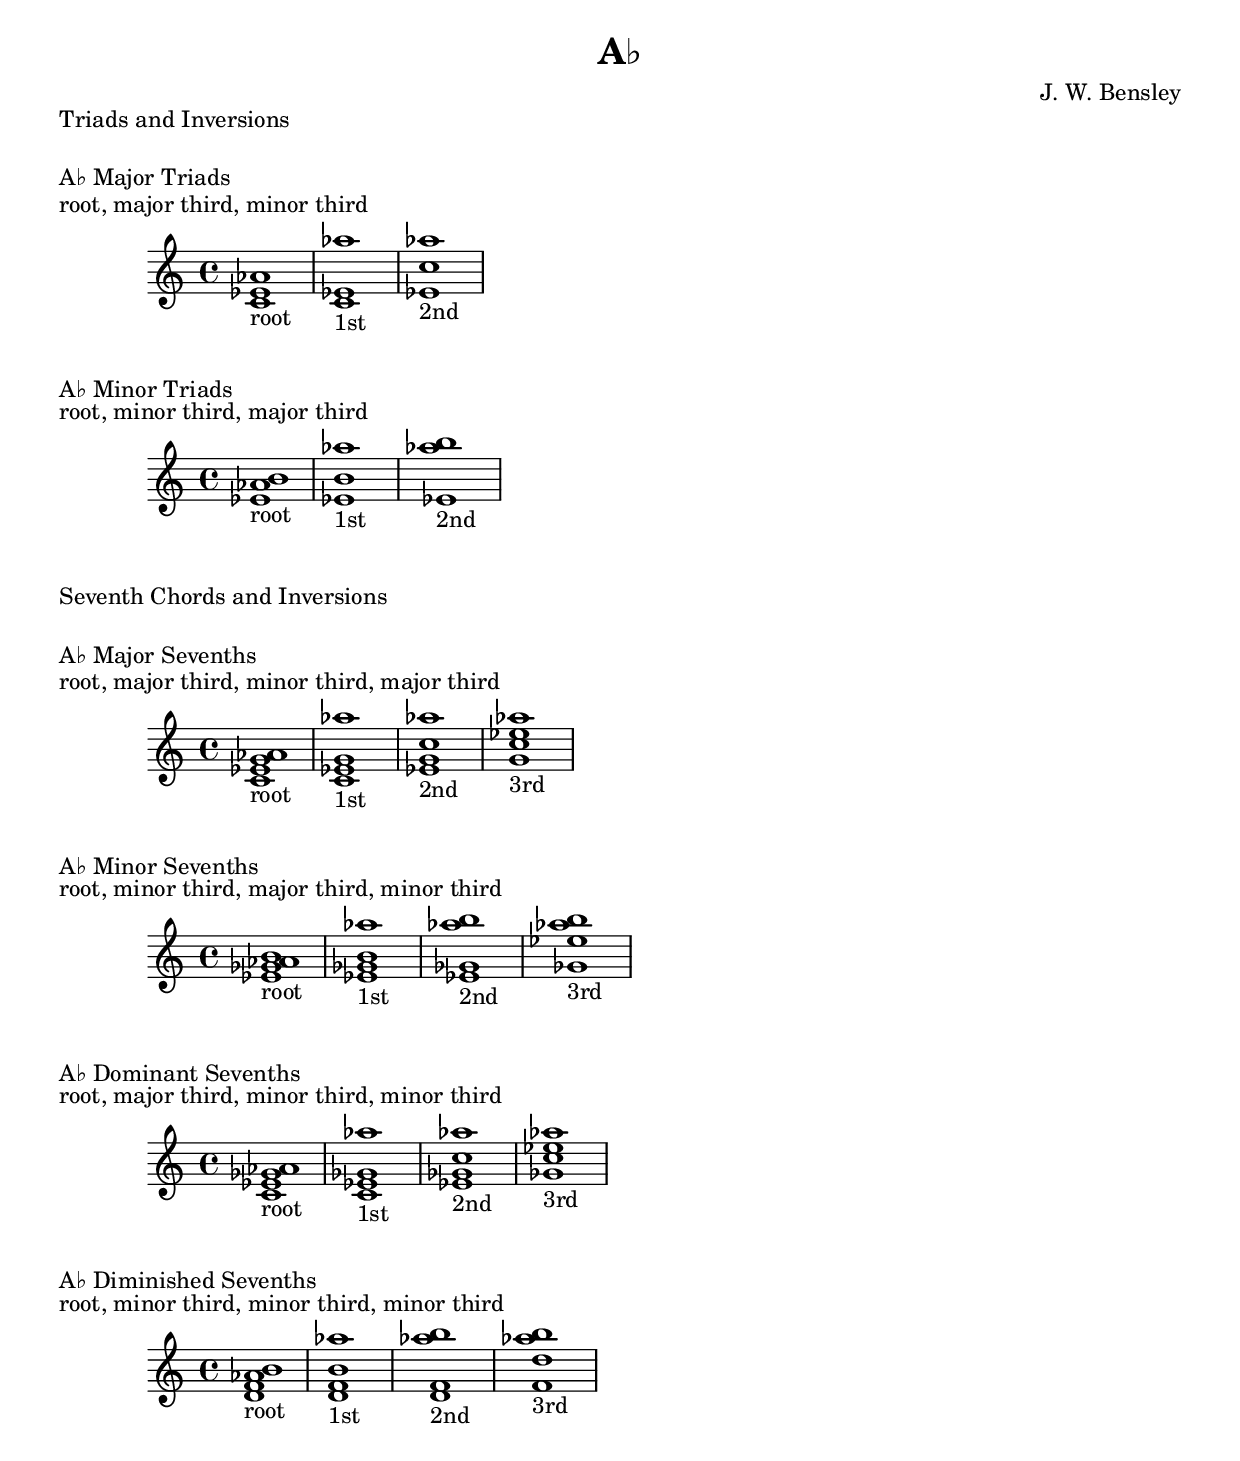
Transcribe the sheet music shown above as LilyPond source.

\version "2.18.2"
\language "english"

\header {
  title = "A♭"
  composer = "J. W. Bensley"
}

\markup { "Triads and Inversions" }
\markup { \vspace #1 }

\markup { "A♭ Major Triads" }
\markup { "root, major third, minor third" }
\score {
  \new PianoStaff {
    \clef "treble"
    <aflat' c' eflat'>1-"root"
    <c' eflat' aflat''>1-"1st"
    <eflat' aflat'' c''>1-"2nd"
  }
}

\markup { "A♭ Minor Triads" }
\markup { "root, minor third, major third" }
\score {
  \new PianoStaff {
    \clef "treble"
    <aflat' b' eflat'>1-"root"
    <b' eflat' aflat''>1-"1st"
    <eflat' aflat'' b''>1-"2nd"
  }
}\markup { "Seventh Chords and Inversions" }
\markup { \vspace #1 }

\markup { "A♭ Major Sevenths" }
\markup { "root, major third, minor third, major third" }
\score {
  \new PianoStaff {
    \clef "treble"
    <aflat' c' eflat' g'>1-"root"
    <c' eflat' g' aflat'' >1-"1st"
    <eflat' g' aflat'' c''>1-"2nd"
    <g' aflat'' c'' eflat''>1-"3rd"
  }
}

\markup { "A♭ Minor Sevenths" }
\markup { "root, minor third, major third, minor third" }
\score {
  \new PianoStaff {
    \clef "treble"
    <aflat' b' eflat' gflat'>1-"root"
    <b' eflat' gflat' aflat'' >1-"1st"
    <eflat' gflat' aflat'' b''>1-"2nd"
    <gflat' aflat'' b'' eflat''>1-"3rd"
  }
}

\markup { "A♭ Dominant Sevenths" }
\markup { "root, major third, minor third, minor third" }
\score {
  \new PianoStaff {
    \clef "treble"
    <aflat' c' eflat' gflat'>1-"root"
    <c' eflat' gflat' aflat'' >1-"1st"
    <eflat' gflat' aflat'' c''>1-"2nd"
    <gflat' aflat'' c'' eflat''>1-"3rd"
  }
}

\markup { "A♭ Diminished Sevenths" }
\markup { "root, minor third, minor third, minor third" }
\score {
  \new PianoStaff {
    \clef "treble"
    <aflat' b' d' f'>1-"root"
    <b' d' f' aflat'' >1-"1st"
    <d' f' aflat'' b''>1-"2nd"
    <f' aflat'' b'' d''>1-"3rd"
  }
}